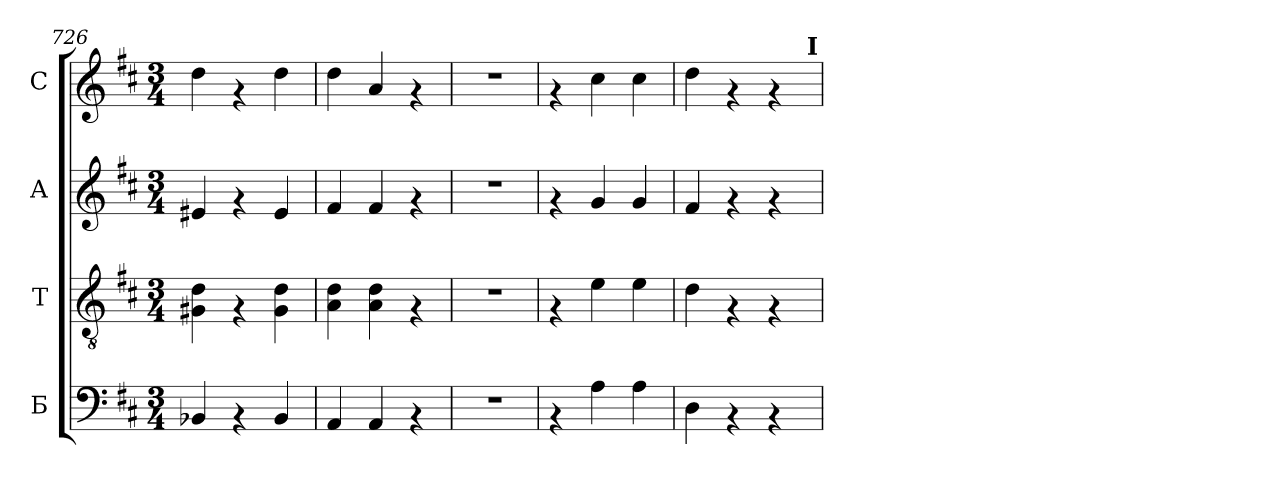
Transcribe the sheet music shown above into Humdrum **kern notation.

**kern	**kern	**kern	**kern
*part4	*part3	*part2	*part1
*staff4	*staff3	*staff2	*staff1
*I"Б	*I"Т	*I"А	*I"С
*clefF4	*clefGv2	*clefG2	*clefG2
*k[f#c#]	*k[f#c#]	*k[f#c#]	*k[f#c#]
*D:	*D:	*D:	*D:
*M3/4	*M3/4	*M3/4	*M3/4
=726	=726	=726	=726
4BB-X/	4G#X\ 4d\	4e#X/	4dd\
4rAA	4rF	4rf	4rf
4BB-/	4G#\ 4d\	4e#/	4dd\
!!LO:LB:g=z
=727	=727	=727	=727
4AA/	4A\ 4d\	4f#/	4dd\
4AA/	4A\ 4d\	4f#/	4a/
4rAA	4rF	4rf	4rf
=728	=728	=728	=728
2.r	2.r	2.r	2.r
=729	=729	=729	=729
4rAA	4rF	4rf	4rf
4A\	4e\	4g/	4cc#\
4A\	4e\	4g/	4cc#\
=730	=730	=730	=730
*	*	*	*^
4D\	4d\	4f#/	4dd\	2ryy
4rAA	4rF	4rf	4rf	.
4rAA	4rF	4rf	4rf	8..ryy
!	!	!	!	!LO:TX:a:B:t=I
.	.	.	.	32ryy
*	*	*	*v	*v
=	=	=	=
*-	*-	*-	*-
